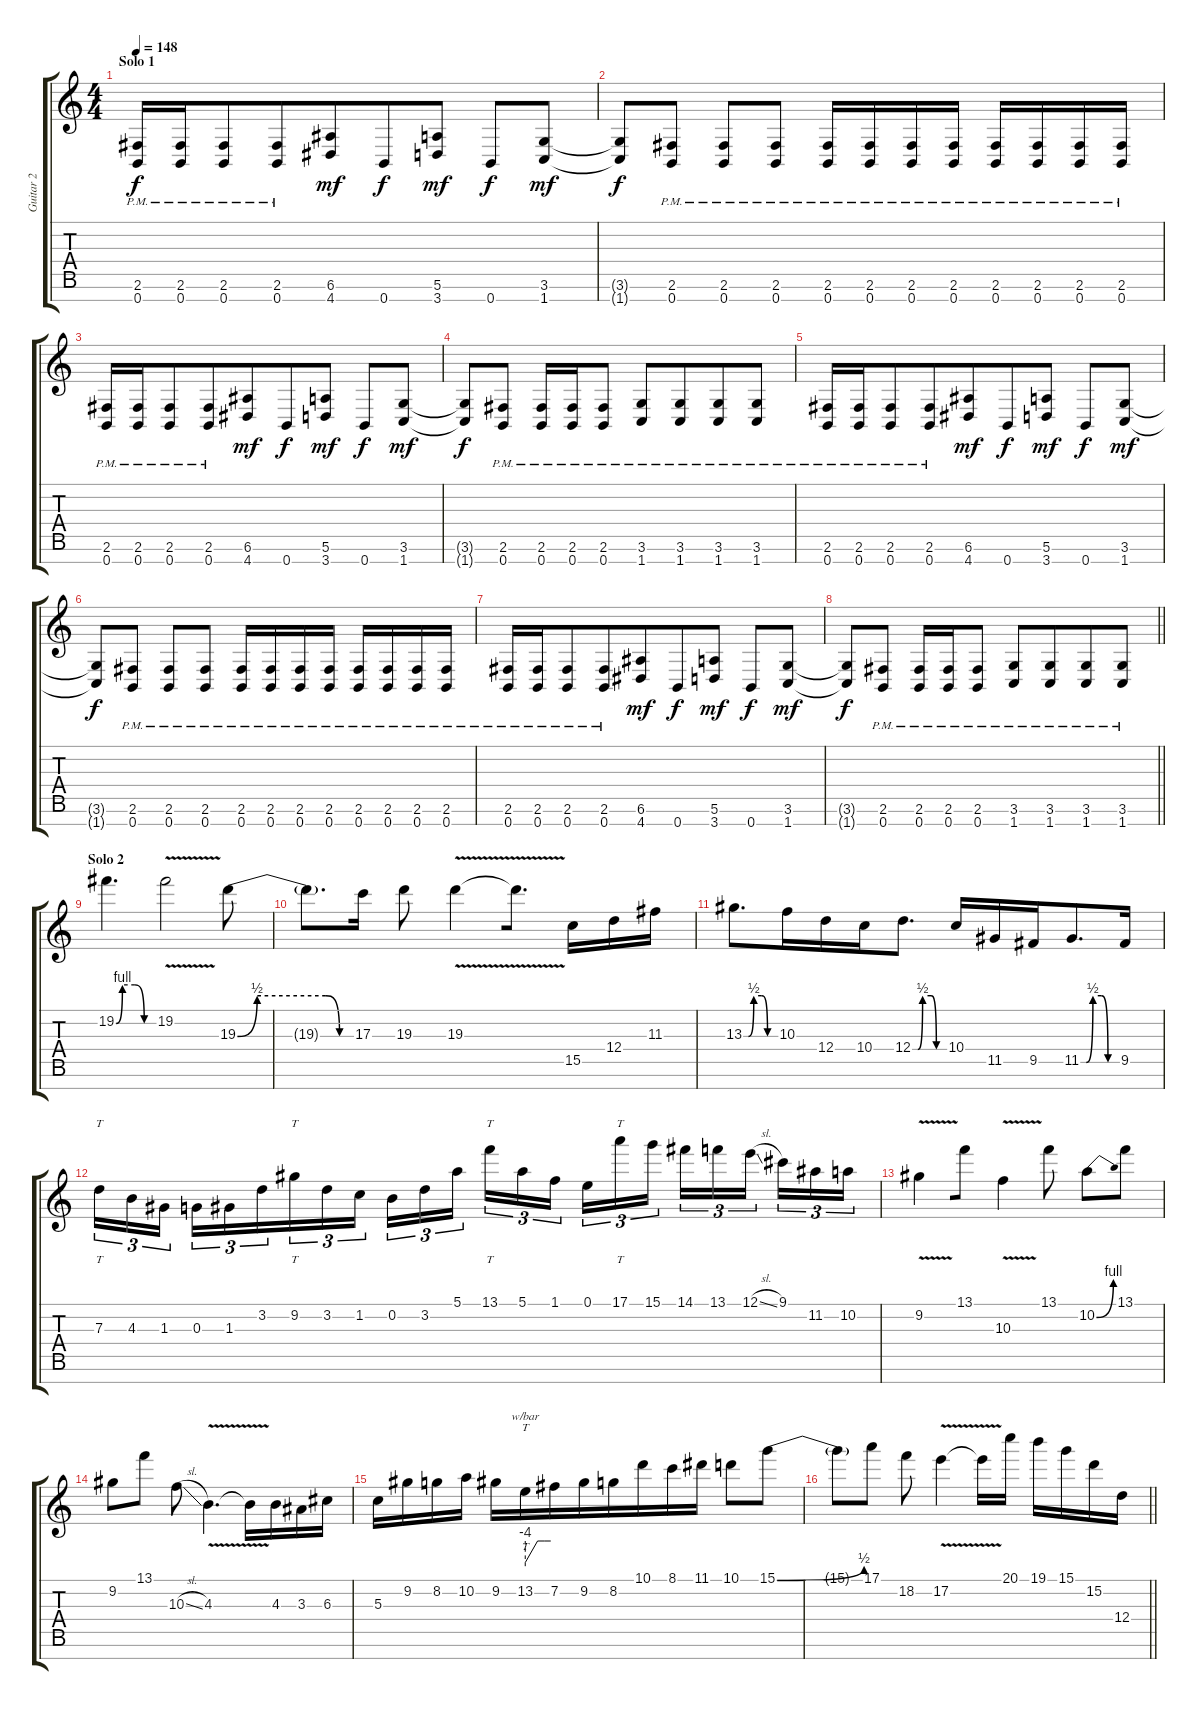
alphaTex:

\track ("Guitar 2" "Guitar 2") {instrument distortionguitar}
\staff {score tabs}
\tuning (E4 B3 G3 D3 A2 E2 B1) {hide}
\ts (4 4)
\section ("" "Solo 1")
\tempo 148
\clef g2
\ks c
(2.6{pm} 0.7{pm}).16{dy f volume 16 balance 8} (2.6{pm} 0.7{pm}).16 (2.6{pm} 0.7{pm}).8{beam merge} (2.6{pm} 0.7{pm}).8 (6.6 4.7).8{dy mf beam merge} 0.7.8{dy f beam merge} (5.6 3.7).8{dy mf} 0.7.8{dy f} (3.6 1.7).8{dy mf} |
(3.6{t} 1.7{t}).8{dy f beam merge} (2.6{pm} 0.7{pm}).8 (2.6{pm} 0.7{pm}).8 (2.6{pm} 0.7{pm}).8 (2.6{pm} 0.7{pm}).16{beam merge} (2.6{pm} 0.7{pm}).16{beam merge} (2.6{pm} 0.7{pm}).16 (2.6{pm} 0.7{pm}).16 (2.6{pm} 0.7{pm}).16 (2.6{pm} 0.7{pm}).16 (2.6{pm} 0.7{pm}).16 (2.6{pm} 0.7{pm}).16 |
(2.6{pm} 0.7).16 (2.6{pm} 0.7{pm}).16 (2.6{pm} 0.7{pm}).8{beam merge} (2.6{pm} 0.7{pm}).8 (6.6 4.7).8{dy mf beam merge} 0.7.8{dy f beam merge} (5.6 3.7).8{dy mf} 0.7.8{dy f} (3.6 1.7).8{dy mf} |
(3.6{t} 1.7{t}).8{dy f beam merge} (2.6{pm} 0.7{pm}).8 (2.6{pm} 0.7{pm}).16 (2.6{pm} 0.7{pm}).16 (2.6{pm} 0.7{pm}).8 (3.6{pm} 1.7{pm}).8{beam merge} (3.6{pm} 1.7{pm}).8{beam merge} (3.6{pm} 1.7{pm}).8 (3.6{pm} 1.7{pm}).8 |
(2.6{pm} 0.7).16 (2.6{pm} 0.7{pm}).16 (2.6{pm} 0.7{pm}).8{beam merge} (2.6{pm} 0.7{pm}).8 (6.6 4.7).8{dy mf beam merge} 0.7.8{dy f beam merge} (5.6 3.7).8{dy mf} 0.7.8{dy f} (3.6 1.7).8{dy mf} |
(3.6{t} 1.7{t}).8{dy f beam merge} (2.6{pm} 0.7{pm}).8 (2.6{pm} 0.7{pm}).8 (2.6{pm} 0.7{pm}).8 (2.6{pm} 0.7{pm}).16{beam merge} (2.6{pm} 0.7{pm}).16{beam merge} (2.6{pm} 0.7{pm}).16 (2.6{pm} 0.7{pm}).16 (2.6{pm} 0.7{pm}).16 (2.6{pm} 0.7{pm}).16 (2.6{pm} 0.7{pm}).16 (2.6{pm} 0.7{pm}).16 |
(2.6{pm} 0.7).16 (2.6{pm} 0.7{pm}).16 (2.6{pm} 0.7{pm}).8{beam merge} (2.6{pm} 0.7{pm}).8 (6.6 4.7).8{dy mf beam merge} 0.7.8{dy f beam merge} (5.6 3.7).8{dy mf} 0.7.8{dy f} (3.6 1.7).8{dy mf} |
\barLineRight lightlight
(3.6{t} 1.7{t}).8{dy f beam merge} (2.6{pm} 0.7{pm}).8 (2.6{pm} 0.7{pm}).16 (2.6{pm} 0.7{pm}).16 (2.6{pm} 0.7{pm}).8 (3.6{pm} 1.7{pm}).8{beam merge} (3.6{pm} 1.7{pm}).8{beam merge} (3.6{pm} 1.7{pm}).8 (3.6{pm} 1.7{pm}).8 |
\section ("" "Solo 2")
19.2{be (custom 0 0 10 4 30 4 45 0 60 0)}.4{d} 19.2{v}.2 19.3{be (custom 0 0 10 2 45 2 52 0 60 0)}.8 |
19.3{t}.8{d} 17.3.16 19.3.8 19.3{v}.4{beam merge} 19.3{t}.8{d} 15.5.16 12.4.16 11.3.16 |
13.3{be (custom 0 0 9 0 19 2 34 2 45 0 60 0)}.8{d} 10.3.16{beam merge} 12.4.16 10.4.16 12.4{be (custom 0 0 10 0 19 2 35 2 45 0 60 0)}.8{d} 10.4.16{beam merge} 11.5.16{beam merge} 9.5.16{beam merge} 11.5{be (custom 0 0 9 0 20 2 34 2 45 0 60 0)}.8{d} 9.5.16 |
7.3.16{tt tu (3 2)} 4.3.16{tu (3 2)} 1.3.16{tu (3 2) beam splitsecondary} 0.3.16{tu (3 2)} 1.3.16{tu (3 2)} 3.2.16{tu (3 2) beam merge} 9.2.16{tt tu (3 2) beam merge} 3.2.16{tu (3 2)} 1.2.16{tu (3 2) beam splitsecondary} 0.2.16{tu (3 2)} 3.2.16{tu (3 2) beam merge} 5.1.16{tu (3 2)} 13.1.16{tt tu (3 2) beam merge} 5.1.16{tu (3 2)} 1.1.16{tu (3 2) beam splitsecondary} 0.1.16{tu (3 2) beam merge} 17.1.16{tt tu (3 2)} 15.1.16{tu (3 2)} 14.1.16{tu (3 2)} 13.1.16{tu (3 2)} 12.1{sl}.16{tu (3 2) beam splitsecondary} 9.1.16{tu (3 2)} 11.2.16{tu (3 2)} 10.2.16{tu (3 2)} |
9.2{v}.4{beam merge} 13.1.8 10.3{v}.4 13.1.8 10.2{be (bend 0 0 60 4)}.8 13.1.8 |
9.2.8 13.1.8 10.3{sl}.8 4.3{v}.4{d} 4.3{t}.16 4.3.16{beam merge} 3.3.16 6.3.16 |
5.3.16 9.2.16 8.2.16 10.2.16 9.2.16 13.2.16{tt tbe (custom default 0 -16 29 0 45 0 60 0)} 7.2.16 9.2.16{beam merge} 8.2.16 10.1.16 8.1.16{beam merge} 11.1.16 10.1.8 15.1{be (bend 0 0 60 2)}.8 |
\barLineRight lightlight
15.1{t}.8 17.1.8 18.2.8 17.2{v}.4 17.2{t}.16{beam merge} 20.1.16 19.1.16{beam merge} 15.1.16 15.2.16{beam merge} 12.4.16
